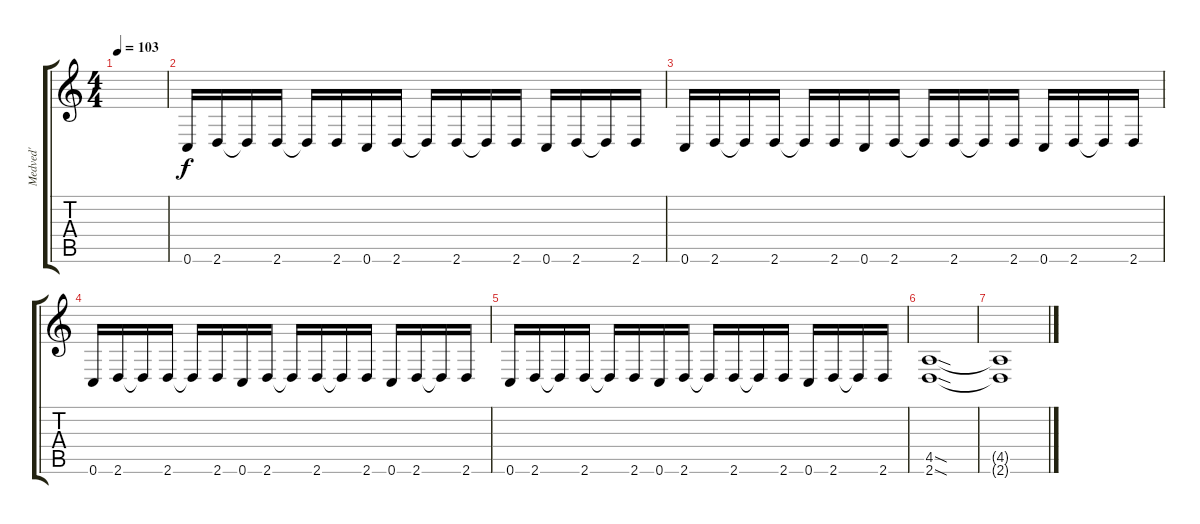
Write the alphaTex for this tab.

\track ("Medved'" "Medved'") {instrument overdrivenguitar}
\staff {score tabs}
\tuning (C4 G3 Eb3 Bb2 F2 C2) {hide}
\ts (4 4)
\tempo 103
\clef g2
\ks c
|
0.6.16 2.6.16 2.6{t}.16 2.6.16 2.6{t}.16 2.6.16 0.6.16 2.6.16 2.6{t}.16 2.6.16 2.6{t}.16 2.6.16 0.6.16 2.6.16 2.6{t}.16 2.6.16 |
0.6.16 2.6.16 2.6{t}.16 2.6.16 2.6{t}.16 2.6.16 0.6.16 2.6.16 2.6{t}.16 2.6.16 2.6{t}.16 2.6.16 0.6.16 2.6.16 2.6{t}.16 2.6.16 |
0.6.16 2.6.16 2.6{t}.16 2.6.16 2.6{t}.16 2.6.16 0.6.16 2.6.16 2.6{t}.16 2.6.16 2.6{t}.16 2.6.16 0.6.16 2.6.16 2.6{t}.16 2.6.16 |
0.6.16 2.6.16 2.6{t}.16 2.6.16 2.6{t}.16 2.6.16 0.6.16 2.6.16 2.6{t}.16 2.6.16 2.6{t}.16 2.6.16 0.6.16 2.6.16 2.6{t}.16 2.6.16 |
(4.5{sod} 2.6{sod}).1 |
(4.5{t} 2.6{t}).1
